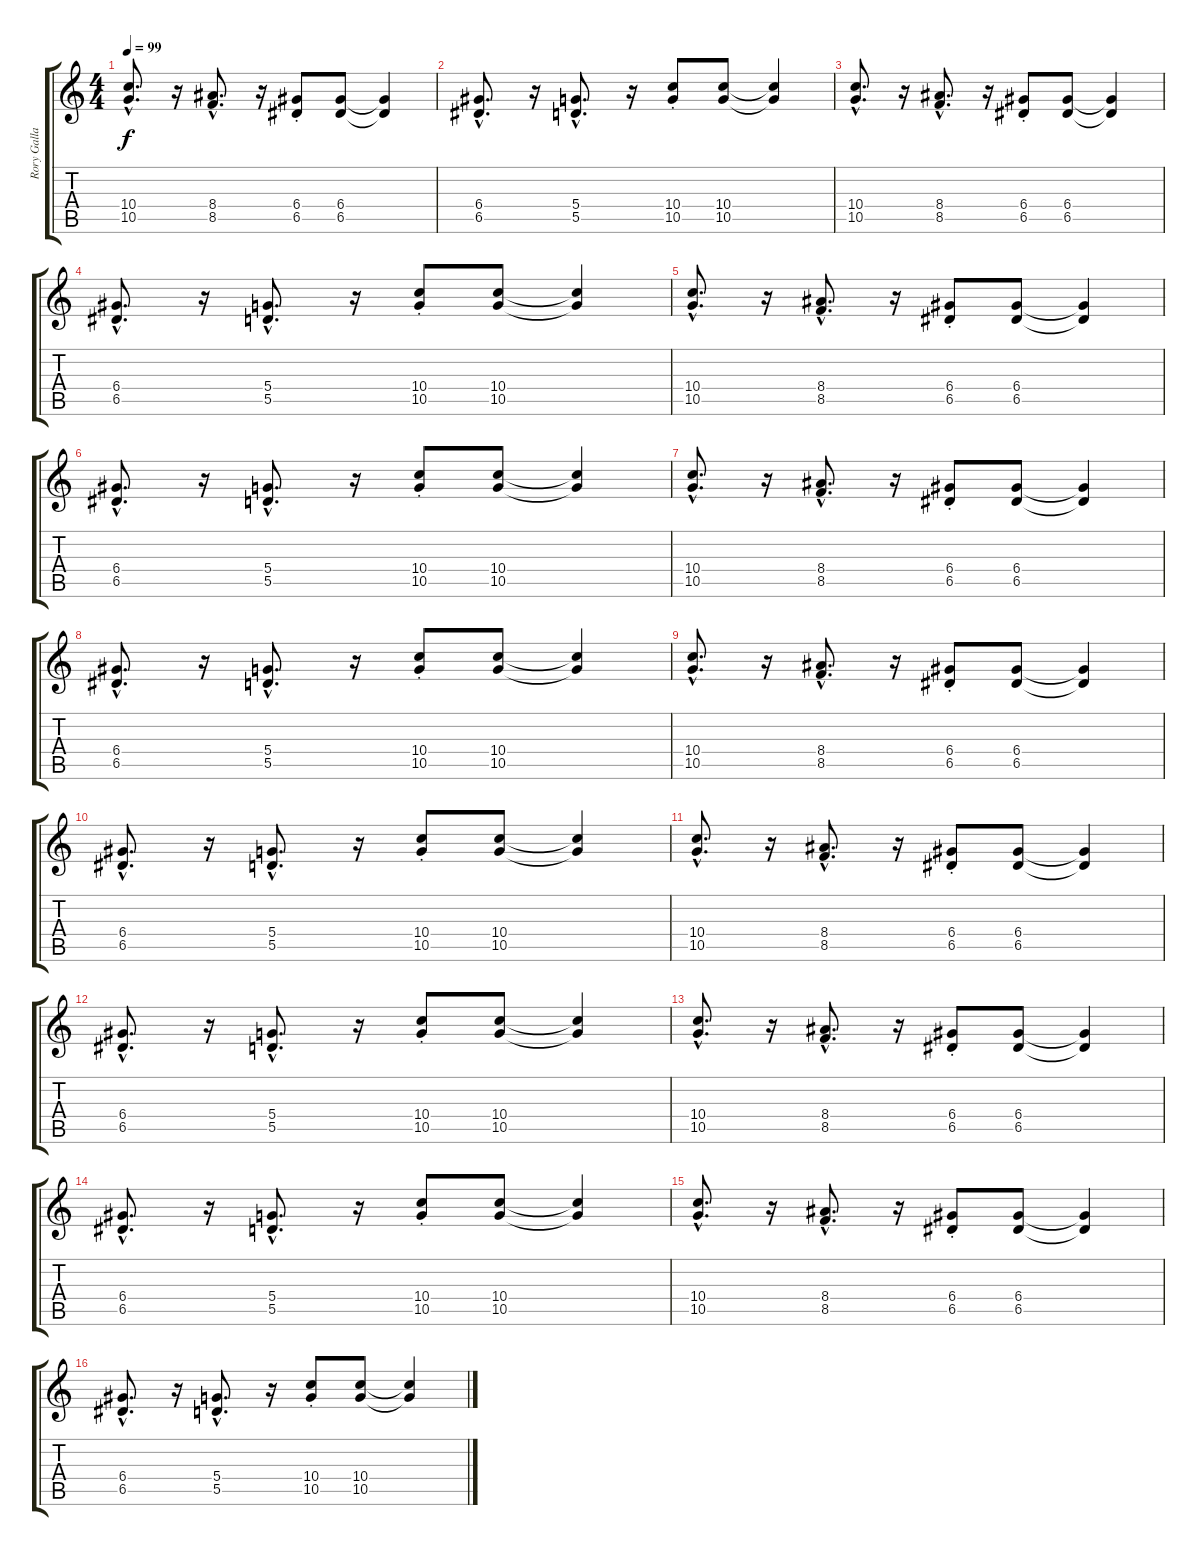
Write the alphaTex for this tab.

\track ("Rory Gallagher Rythm" "Rory Galla") {instrument distortionguitar}
\staff {score tabs}
\tuning (E4 B3 G3 D3 A2 E2) {hide}
\ts (4 4)
\tempo 99
\clef g2
\ks c
(10.4{hac} 10.5{hac}).8{d dy f instrument distortionguitar} r.16 (8.4{hac} 8.5{hac}).8{d} r.16 (6.4{st} 6.5{st}).8 (6.4 6.5).8 (6.4{t} 6.5{t}).4 |
(6.4{hac} 6.5{hac}).8{d} r.16 (5.4{hac} 5.5{hac}).8{d} r.16 (10.4{st} 10.5{st}).8 (10.4 10.5).8 (10.4{t} 10.5{t}).4 |
(10.4{hac} 10.5{hac}).8{d} r.16 (8.4{hac} 8.5{hac}).8{d} r.16 (6.4{st} 6.5{st}).8 (6.4 6.5).8 (6.4{t} 6.5{t}).4 |
(6.4{hac} 6.5{hac}).8{d} r.16 (5.4{hac} 5.5{hac}).8{d} r.16 (10.4{st} 10.5{st}).8 (10.4 10.5).8 (10.4{t} 10.5{t}).4 |
(10.4{hac} 10.5{hac}).8{d} r.16 (8.4{hac} 8.5{hac}).8{d} r.16 (6.4{st} 6.5{st}).8 (6.4 6.5).8 (6.4{t} 6.5{t}).4 |
(6.4{hac} 6.5{hac}).8{d} r.16 (5.4{hac} 5.5{hac}).8{d} r.16 (10.4{st} 10.5{st}).8 (10.4 10.5).8 (10.4{t} 10.5{t}).4 |
(10.4{hac} 10.5{hac}).8{d} r.16 (8.4{hac} 8.5{hac}).8{d} r.16 (6.4{st} 6.5{st}).8 (6.4 6.5).8 (6.4{t} 6.5{t}).4 |
(6.4{hac} 6.5{hac}).8{d} r.16 (5.4{hac} 5.5{hac}).8{d} r.16 (10.4{st} 10.5{st}).8 (10.4 10.5).8 (10.4{t} 10.5{t}).4 |
(10.4{hac} 10.5{hac}).8{d} r.16 (8.4{hac} 8.5{hac}).8{d} r.16 (6.4{st} 6.5{st}).8 (6.4 6.5).8 (6.4{t} 6.5{t}).4 |
(6.4{hac} 6.5{hac}).8{d} r.16 (5.4{hac} 5.5{hac}).8{d} r.16 (10.4{st} 10.5{st}).8 (10.4 10.5).8 (10.4{t} 10.5{t}).4 |
(10.4{hac} 10.5{hac}).8{d} r.16 (8.4{hac} 8.5{hac}).8{d} r.16 (6.4{st} 6.5{st}).8 (6.4 6.5).8 (6.4{t} 6.5{t}).4 |
(6.4{hac} 6.5{hac}).8{d} r.16 (5.4{hac} 5.5{hac}).8{d} r.16 (10.4{st} 10.5{st}).8 (10.4 10.5).8 (10.4{t} 10.5{t}).4 |
(10.4{hac} 10.5{hac}).8{d} r.16 (8.4{hac} 8.5{hac}).8{d} r.16 (6.4{st} 6.5{st}).8 (6.4 6.5).8 (6.4{t} 6.5{t}).4 |
(6.4{hac} 6.5{hac}).8{d} r.16 (5.4{hac} 5.5{hac}).8{d} r.16 (10.4{st} 10.5{st}).8 (10.4 10.5).8 (10.4{t} 10.5{t}).4 |
(10.4{hac} 10.5{hac}).8{d} r.16 (8.4{hac} 8.5{hac}).8{d} r.16 (6.4{st} 6.5{st}).8 (6.4 6.5).8 (6.4{t} 6.5{t}).4 |
(6.4{hac} 6.5{hac}).8{d} r.16 (5.4{hac} 5.5{hac}).8{d} r.16 (10.4{st} 10.5{st}).8 (10.4 10.5).8 (10.4{t} 10.5{t}).4
